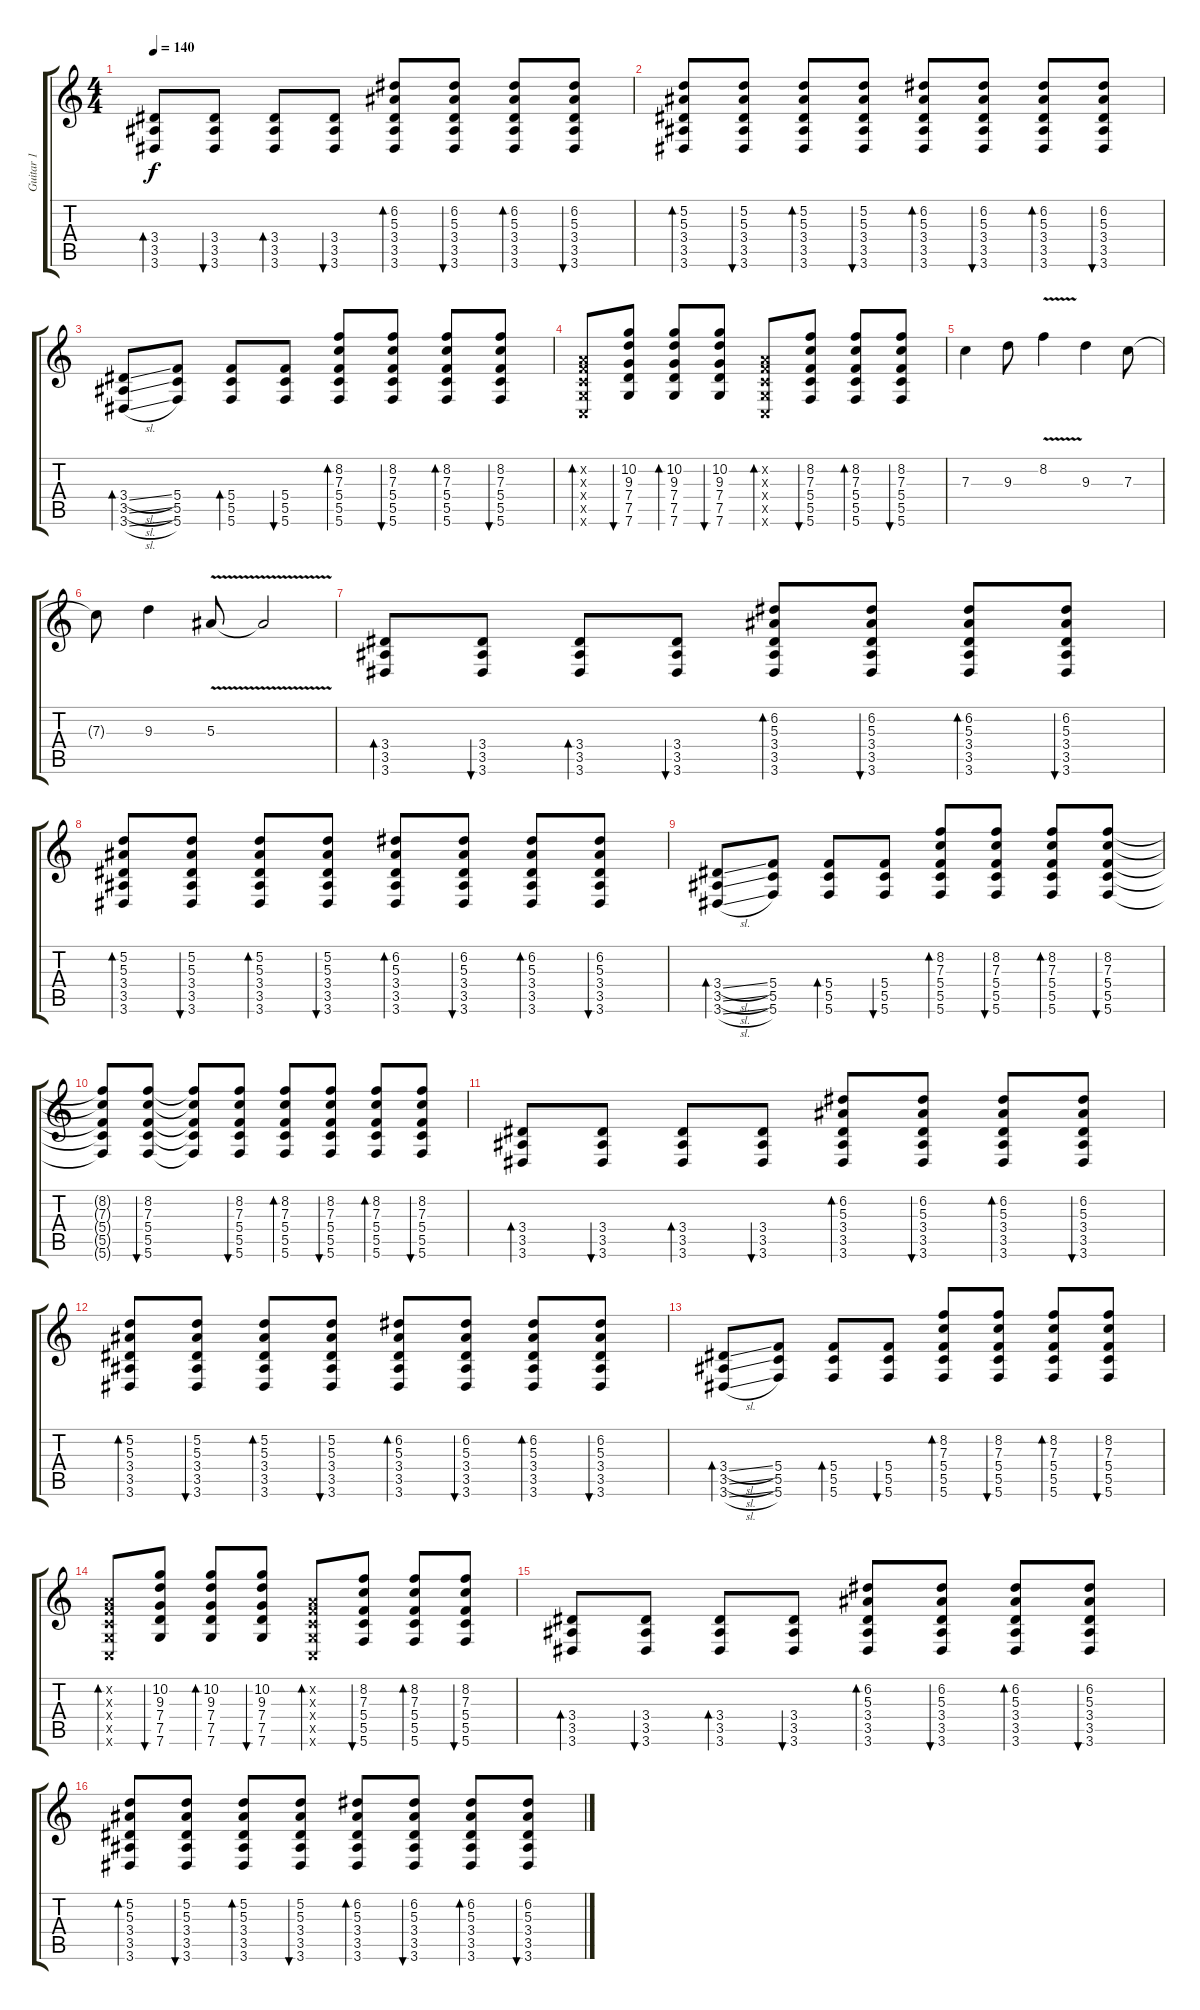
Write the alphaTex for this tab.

\track ("Guitar 1" "Guitar 1") {instrument acousticguitarsteel}
\staff {score tabs}
\tuning (D4 A3 F3 C3 G2 C2) {hide}
\ts (4 4)
\tempo 140
\clef g2
\ks c
(3.4 3.5 3.6).8{bd 60 dy f} (3.4 3.5 3.6).8{bu 60} (3.4 3.5 3.6).8{bd 60} (3.4 3.5 3.6).8{bu 60} (6.2 5.3 3.4 3.5 3.6).8{bd 60} (6.2 5.3 3.4 3.5 3.6).8{bu 60} (6.2 5.3 3.4 3.5 3.6).8{bd 60} (6.2 5.3 3.4 3.5 3.6).8{bu 60} |
(5.2 5.3 3.4 3.5 3.6).8{bd 60} (5.2 5.3 3.4 3.5 3.6).8{bu 60} (5.2 5.3 3.4 3.5 3.6).8{bd 60} (5.2 5.3 3.4 3.5 3.6).8{bu 60} (6.2 5.3 3.4 3.5 3.6).8{bd 60} (6.2 5.3 3.4 3.5 3.6).8{bu 60} (6.2 5.3 3.4 3.5 3.6).8{bd 60} (6.2 5.3 3.4 3.5 3.6).8{bu 60} |
(3.4{sl} 3.5{sl} 3.6{sl}).8{bd 60} (5.4 5.5 5.6).8 (5.4 5.5 5.6).8{bd 60} (5.4 5.5 5.6).8{bu 60} (8.2 7.3 5.4 5.5 5.6).8{bd 60} (8.2 7.3 5.4 5.5 5.6).8{bu 60} (8.2 7.3 5.4 5.5 5.6).8{bd 60} (8.2 7.3 5.4 5.5 5.6).8{bu 60} |
(0.2{x} 0.3{x} 0.4{x} 0.5{x} 0.6{x}).8{bd 60} (10.2 9.3 7.4 7.5 7.6).8{bu 60} (10.2 9.3 7.4 7.5 7.6).8{bd 60} (10.2 9.3 7.4 7.5 7.6).8{bu 60} (0.2{x} 0.3{x} 0.4{x} 0.5{x} 0.6{x}).8{bd 60} (8.2 7.3 5.4 5.5 5.6).8{bu 60} (8.2 7.3 5.4 5.5 5.6).8{bd 60} (8.2 7.3 5.4 5.5 5.6).8{bu 60} |
7.3.4 9.3.8 8.2{v}.4 9.3.4 7.3.8 |
7.3{t}.8 9.3.4 5.3{v}.8 5.3{t}.2 |
(3.4 3.5 3.6).8{bd 60} (3.4 3.5 3.6).8{bu 60} (3.4 3.5 3.6).8{bd 60} (3.4 3.5 3.6).8{bu 60} (6.2 5.3 3.4 3.5 3.6).8{bd 60} (6.2 5.3 3.4 3.5 3.6).8{bu 60} (6.2 5.3 3.4 3.5 3.6).8{bd 60} (6.2 5.3 3.4 3.5 3.6).8{bu 60} |
(5.2 5.3 3.4 3.5 3.6).8{bd 60} (5.2 5.3 3.4 3.5 3.6).8{bu 60} (5.2 5.3 3.4 3.5 3.6).8{bd 60} (5.2 5.3 3.4 3.5 3.6).8{bu 60} (6.2 5.3 3.4 3.5 3.6).8{bd 60} (6.2 5.3 3.4 3.5 3.6).8{bu 60} (6.2 5.3 3.4 3.5 3.6).8{bd 60} (6.2 5.3 3.4 3.5 3.6).8{bu 60} |
(3.4{sl} 3.5{sl} 3.6{sl}).8{bd 60} (5.4 5.5 5.6).8 (5.4 5.5 5.6).8{bd 60} (5.4 5.5 5.6).8{bu 60} (8.2 7.3 5.4 5.5 5.6).8{bd 60} (8.2 7.3 5.4 5.5 5.6).8{bu 60} (8.2 7.3 5.4 5.5 5.6).8{bd 60} (8.2 7.3 5.4 5.5 5.6).8{bu 60} |
(8.2{t} 7.3{t} 5.4{t} 5.5{t} 5.6{t}).8 (8.2 7.3 5.4 5.5 5.6).8{bu 60} (8.2{t} 7.3{t} 5.4{t} 5.5{t} 5.6{t}).8 (8.2 7.3 5.4 5.5 5.6).8{bu 60} (8.2 7.3 5.4 5.5 5.6).8{bd 60} (8.2 7.3 5.4 5.5 5.6).8{bu 60} (8.2 7.3 5.4 5.5 5.6).8{bd 60} (8.2 7.3 5.4 5.5 5.6).8{bu 60} |
(3.4 3.5 3.6).8{bd 60} (3.4 3.5 3.6).8{bu 60} (3.4 3.5 3.6).8{bd 60} (3.4 3.5 3.6).8{bu 60} (6.2 5.3 3.4 3.5 3.6).8{bd 60} (6.2 5.3 3.4 3.5 3.6).8{bu 60} (6.2 5.3 3.4 3.5 3.6).8{bd 60} (6.2 5.3 3.4 3.5 3.6).8{bu 60} |
(5.2 5.3 3.4 3.5 3.6).8{bd 60} (5.2 5.3 3.4 3.5 3.6).8{bu 60} (5.2 5.3 3.4 3.5 3.6).8{bd 60} (5.2 5.3 3.4 3.5 3.6).8{bu 60} (6.2 5.3 3.4 3.5 3.6).8{bd 60} (6.2 5.3 3.4 3.5 3.6).8{bu 60} (6.2 5.3 3.4 3.5 3.6).8{bd 60} (6.2 5.3 3.4 3.5 3.6).8{bu 60} |
(3.4{sl} 3.5{sl} 3.6{sl}).8{bd 60} (5.4 5.5 5.6).8 (5.4 5.5 5.6).8{bd 60} (5.4 5.5 5.6).8{bu 60} (8.2 7.3 5.4 5.5 5.6).8{bd 60} (8.2 7.3 5.4 5.5 5.6).8{bu 60} (8.2 7.3 5.4 5.5 5.6).8{bd 60} (8.2 7.3 5.4 5.5 5.6).8{bu 60} |
(0.2{x} 0.3{x} 0.4{x} 0.5{x} 0.6{x}).8{bd 60} (10.2 9.3 7.4 7.5 7.6).8{bu 60} (10.2 9.3 7.4 7.5 7.6).8{bd 60} (10.2 9.3 7.4 7.5 7.6).8{bu 60} (0.2{x} 0.3{x} 0.4{x} 0.5{x} 0.6{x}).8{bd 60} (8.2 7.3 5.4 5.5 5.6).8{bu 60} (8.2 7.3 5.4 5.5 5.6).8{bd 60} (8.2 7.3 5.4 5.5 5.6).8{bu 60} |
(3.4 3.5 3.6).8{bd 60} (3.4 3.5 3.6).8{bu 60} (3.4 3.5 3.6).8{bd 60} (3.4 3.5 3.6).8{bu 60} (6.2 5.3 3.4 3.5 3.6).8{bd 60} (6.2 5.3 3.4 3.5 3.6).8{bu 60} (6.2 5.3 3.4 3.5 3.6).8{bd 60} (6.2 5.3 3.4 3.5 3.6).8{bu 60} |
(5.2 5.3 3.4 3.5 3.6).8{bd 60} (5.2 5.3 3.4 3.5 3.6).8{bu 60} (5.2 5.3 3.4 3.5 3.6).8{bd 60} (5.2 5.3 3.4 3.5 3.6).8{bu 60} (6.2 5.3 3.4 3.5 3.6).8{bd 60} (6.2 5.3 3.4 3.5 3.6).8{bu 60} (6.2 5.3 3.4 3.5 3.6).8{bd 60} (6.2 5.3 3.4 3.5 3.6).8{bu 60}
